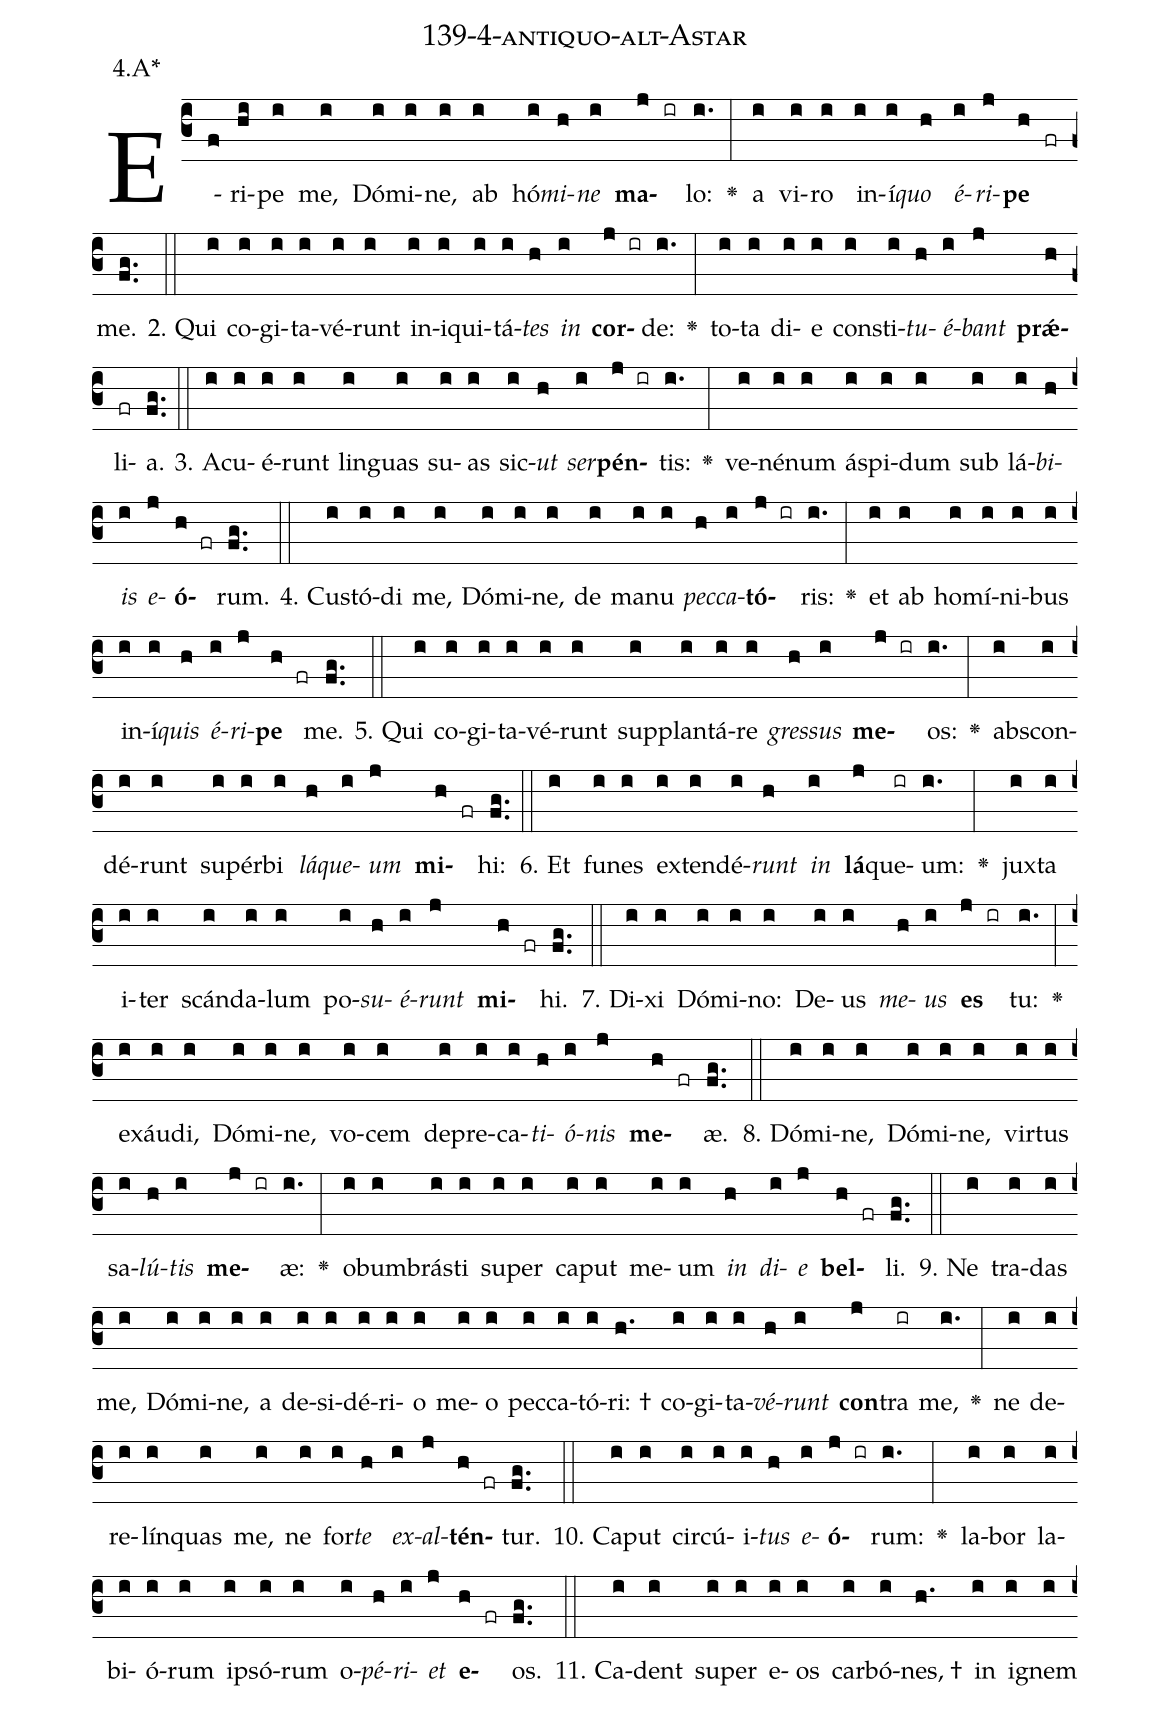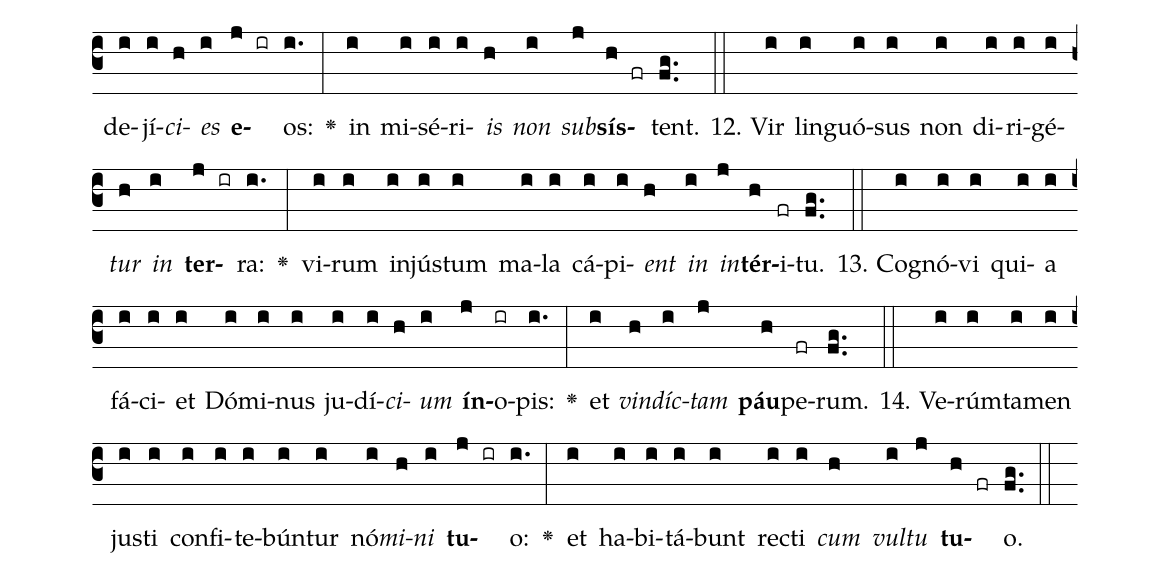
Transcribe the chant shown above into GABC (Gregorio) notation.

name: 139-4-antiquo-alt-Astar;
annotation: 4.A*;
%%
(c3)E(f)ri(hi)pe(i) me,(i) Dó(i)mi(i)ne,(i) ab(i) hó(i)<i>mi</i>(h)<i>ne</i>(i) <b>ma</b>(j ir)lo:(i.) <v>\greheightstar</v>(:) a(i) vi(i)ro(i) in(i)í(i)<i>quo</i>(h) <i>é</i>(i)<i>ri</i>(j)<b>pe</b>(h fr) me.(fg..) (::)
2. Qui(i) co(i)gi(i)ta(i)vé(i)runt(i) in(i)i(i)qui(i)tá(i)<i>tes</i>(h) <i>in</i>(i) <b>cor</b>(j ir)de:(i.) <v>\greheightstar</v>(:) to(i)ta(i) di(i)e(i) con(i)sti(i)<i>tu</i>(h)<i>é</i>(i)<i>bant</i>(j) <b>prǽ</b>(h)li(fr)a.(fg..) (::)
3. A(i)cu(i)é(i)runt(i) lin(i)guas(i) su(i)as(i) sic(i)<i>ut</i>(h) <i>ser</i>(i)<b>pén</b>(j ir)tis:(i.) <v>\greheightstar</v>(:) ve(i)né(i)num(i) ás(i)pi(i)dum(i) sub(i) lá(i)<i>bi</i>(h)<i>is</i>(i) <i>e</i>(j)<b>ó</b>(h fr)rum.(fg..) (::)
4. Cus(i)tó(i)di(i) me,(i) Dó(i)mi(i)ne,(i) de(i) ma(i)nu(i) <i>pec</i>(h)<i>ca</i>(i)<b>tó</b>(j ir)ris:(i.) <v>\greheightstar</v>(:) et(i) ab(i) ho(i)mí(i)ni(i)bus(i) in(i)í(i)<i>quis</i>(h) <i>é</i>(i)<i>ri</i>(j)<b>pe</b>(h fr) me.(fg..) (::)
5. Qui(i) co(i)gi(i)ta(i)vé(i)runt(i) sup(i)plan(i)tá(i)re(i) <i>gres</i>(h)<i>sus</i>(i) <b>me</b>(j ir)os:(i.) <v>\greheightstar</v>(:) abs(i)con(i)dé(i)runt(i) su(i)pér(i)bi(i) <i>lá</i>(h)<i>que</i>(i)<i>um</i>(j) <b>mi</b>(h fr)hi:(fg..) (::)
6. Et(i) fu(i)nes(i) ex(i)ten(i)dé(i)<i>runt</i>(h) <i>in</i>(i) <b>lá</b>(j)que(ir)um:(i.) <v>\greheightstar</v>(:) jux(i)ta(i) i(i)ter(i) scán(i)da(i)lum(i) po(i)<i>su</i>(h)<i>é</i>(i)<i>runt</i>(j) <b>mi</b>(h fr)hi.(fg..) (::)
7. Di(i)xi(i) Dó(i)mi(i)no:(i) De(i)us(i) <i>me</i>(h)<i>us</i>(i) <b>es</b>(j ir) tu:(i.) <v>\greheightstar</v>(:) ex(i)áu(i)di,(i) Dó(i)mi(i)ne,(i) vo(i)cem(i) de(i)pre(i)ca(i)<i>ti</i>(h)<i>ó</i>(i)<i>nis</i>(j) <b>me</b>(h fr)æ.(fg..) (::)
8. Dó(i)mi(i)ne,(i) Dó(i)mi(i)ne,(i) vir(i)tus(i) sa(i)<i>lú</i>(h)<i>tis</i>(i) <b>me</b>(j ir)æ:(i.) <v>\greheightstar</v>(:) ob(i)um(i)brás(i)ti(i) su(i)per(i) ca(i)put(i) me(i)um(i) <i>in</i>(h) <i>di</i>(i)<i>e</i>(j) <b>bel</b>(h fr)li.(fg..) (::)
9. Ne(i) tra(i)das(i) me,(i) Dó(i)mi(i)ne,(i) a(i) de(i)si(i)dé(i)ri(i)o(i) me(i)o(i) pec(i)ca(i)tó(i)ri: †(h.) co(i)gi(i)ta(i)<i>vé</i>(h)<i>runt</i>(i) <b>con</b>(j)tra(ir) me,(i.) <v>\greheightstar</v>(:) ne(i) de(i)re(i)lín(i)quas(i) me,(i) ne(i) for(i)<i>te</i>(h) <i>ex</i>(i)<i>al</i>(j)<b>tén</b>(h fr)tur.(fg..) (::)
10. Ca(i)put(i) cir(i)cú(i)i(i)<i>tus</i>(h) <i>e</i>(i)<b>ó</b>(j ir)rum:(i.) <v>\greheightstar</v>(:) la(i)bor(i) la(i)bi(i)ó(i)rum(i) ip(i)só(i)rum(i) o(i)<i>pé</i>(h)<i>ri</i>(i)<i>et</i>(j) <b>e</b>(h fr)os.(fg..) (::)
11. Ca(i)dent(i) su(i)per(i) e(i)os(i) car(i)bó(i)nes, †(h.) in(i) i(i)gnem(i) de(i)jí(i)<i>ci</i>(h)<i>es</i>(i) <b>e</b>(j ir)os:(i.) <v>\greheightstar</v>(:) in(i) mi(i)sé(i)ri(i)<i>is</i>(h) <i>non</i>(i) <i>sub</i>(j)<b>sís</b>(h fr)tent.(fg..) (::)
12. Vir(i) lin(i)guó(i)sus(i) non(i) di(i)ri(i)gé(i)<i>tur</i>(h) <i>in</i>(i) <b>ter</b>(j ir)ra:(i.) <v>\greheightstar</v>(:) vi(i)rum(i) in(i)jús(i)tum(i) ma(i)la(i) cá(i)pi(i)<i>ent</i>(h) <i>in</i>(i) <i>in</i>(j)<b>tér</b>(h)i(fr)tu.(fg..) (::)
13. Co(i)gnó(i)vi(i) qui(i)a(i) fá(i)ci(i)et(i) Dó(i)mi(i)nus(i) ju(i)dí(i)<i>ci</i>(h)<i>um</i>(i) <b>ín</b>(j)o(ir)pis:(i.) <v>\greheightstar</v>(:) et(i) <i>vin</i>(h)<i>díc</i>(i)<i>tam</i>(j) <b>páu</b>(h)pe(fr)rum.(fg..) (::)
14. Ve(i)rúm(i)ta(i)men(i) jus(i)ti(i) con(i)fi(i)te(i)bún(i)tur(i) nó(i)<i>mi</i>(h)<i>ni</i>(i) <b>tu</b>(j ir)o:(i.) <v>\greheightstar</v>(:) et(i) ha(i)bi(i)tá(i)bunt(i) rec(i)ti(i) <i>cum</i>(h) <i>vul</i>(i)<i>tu</i>(j) <b>tu</b>(h fr)o.(fg..) (::)
